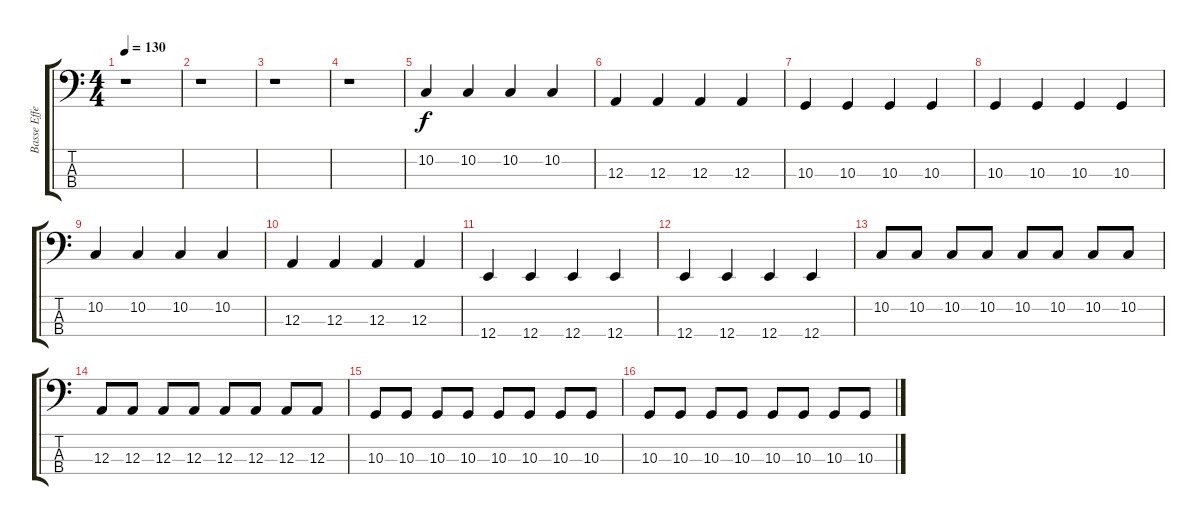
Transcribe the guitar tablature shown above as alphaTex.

\track ("Basse Effets" "Basse Effe") {instrument synthbrass1}
\staff {score tabs}
\tuning (G2 D2 A1 E1) {hide}
\ts (4 4)
\tempo 130
\clef f4
\ks c
r.1{dy f} |
r.1 |
r.1 |
r.1 |
10.2.4 10.2.4 10.2.4 10.2.4 |
12.3.4 12.3.4 12.3.4 12.3.4 |
10.3.4 10.3.4 10.3.4 10.3.4 |
10.3.4 10.3.4 10.3.4 10.3.4 |
10.2.4 10.2.4 10.2.4 10.2.4 |
12.3.4 12.3.4 12.3.4 12.3.4 |
12.4.4 12.4.4 12.4.4 12.4.4 |
12.4.4 12.4.4 12.4.4 12.4.4 |
10.2.8 10.2.8 10.2.8 10.2.8 10.2.8 10.2.8 10.2.8 10.2.8 |
12.3.8 12.3.8 12.3.8 12.3.8 12.3.8 12.3.8 12.3.8 12.3.8 |
10.3.8 10.3.8 10.3.8 10.3.8 10.3.8 10.3.8 10.3.8 10.3.8 |
10.3.8 10.3.8 10.3.8 10.3.8 10.3.8 10.3.8 10.3.8 10.3.8
